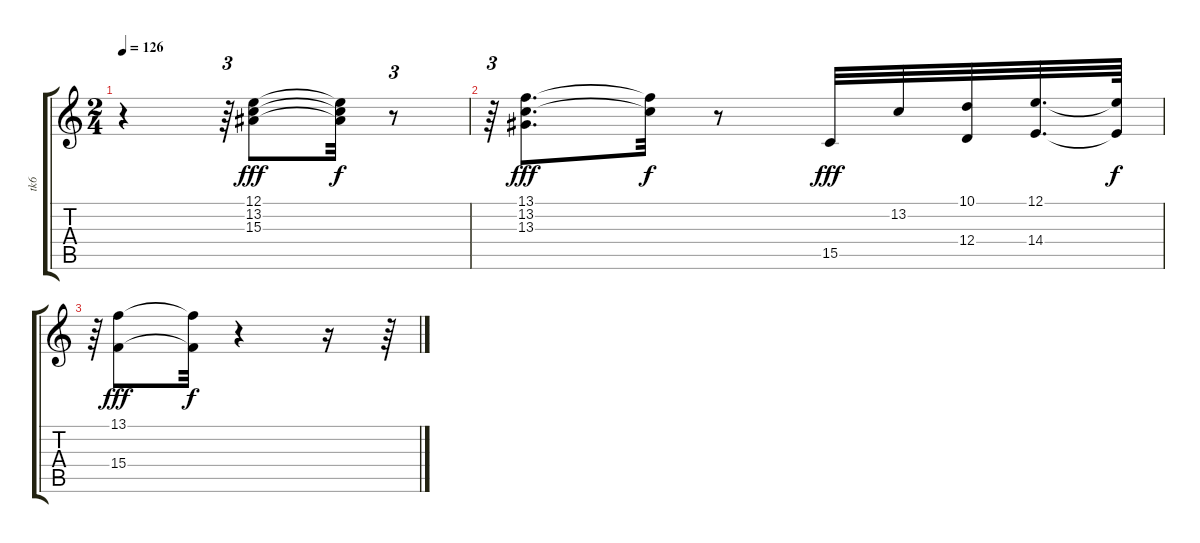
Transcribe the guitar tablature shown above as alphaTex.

\track ("tk6" "tk6") {instrument reedorgan}
\staff {score tabs}
\tuning (E4 B3 G3 D3 A2 E2) {hide}
\ts (2 4)
\tempo 126
\clef g2
\ks c
r.4{dy fff} r.64{tu (3 2)} (12.1 13.2 15.3).8 (12.1{t} 13.2{t} 15.3{t}).32{dy f} r.8{tu (3 2)} |
r.64{tu (3 2)} (13.1 13.2 13.3).8{d dy fff} (13.1{t} 13.2{t}).32{dy f} r.8 15.5.32{dy fff} 13.2.32 (10.1 12.4).32 (12.1 14.4).32{d} (12.1{t} 14.4{t}).64{dy f} |
r.64{tu (3 2)} (13.1 15.4).8{dy fff} (13.1{t} 15.4{t}).32{dy f} r.4 r.16 r.64
